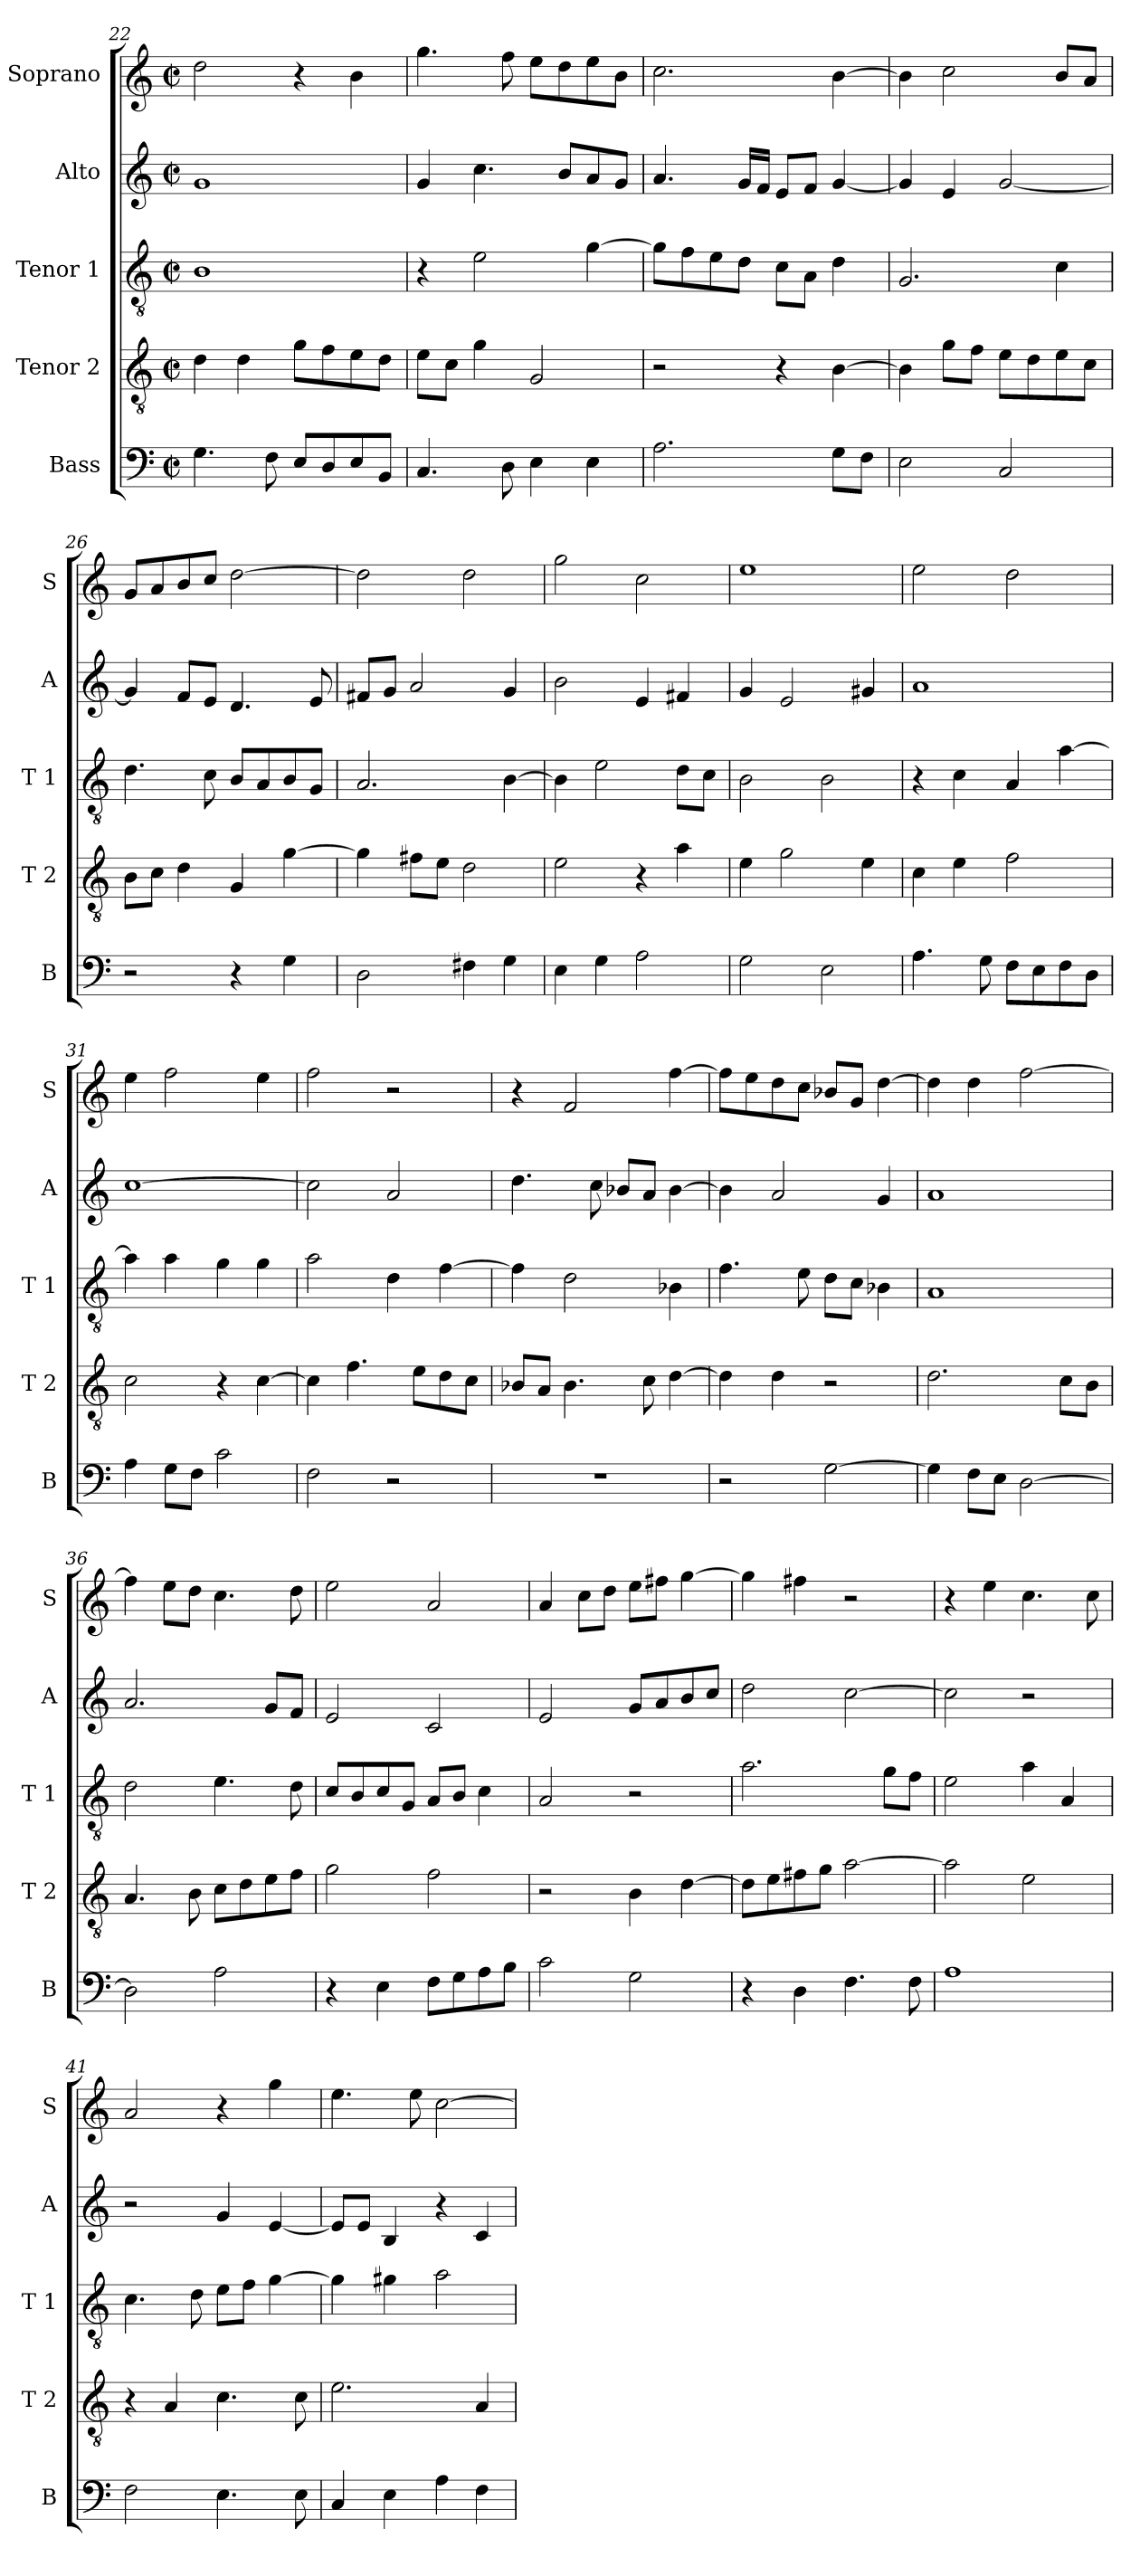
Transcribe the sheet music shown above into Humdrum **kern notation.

**kern	**kern	**kern	**kern	**kern
*part5	*part4	*part3	*part2	*part1
*staff5	*staff4	*staff3	*staff2	*staff1
*I"Bass	*I"Tenor 2	*I"Tenor 1	*I"Alto	*I"Soprano
*I'B	*I'T 2	*I'T 1	*I'A	*I'S
!!LO:PB:g=z
*clefF4	*clefGv2	*clefGv2	*clefG2	*clefG2
*k[]	*k[]	*k[]	*k[]	*k[]
*C:	*C:	*C:	*C:	*C:
*M2/2	*M2/2	*M2/2	*M2/2	*M2/2
*met(c|)	*met(c|)	*met(c|)	*met(c|)	*met(c|)
=22	=22	=22	=22	=22
4.G\	4d\	1B	1g	2dd\
.	4d\	.	.	.
8F\	.	.	.	.
8E/L	8g\L	.	.	4r
8D/	8f\	.	.	.
8E/	8e\	.	.	4b\
8BB/J	8d\J	.	.	.
=23	=23	=23	=23	=23
4.C/	8e\L	4r	4g/	4.gg\
.	8c\J	.	.	.
.	4g\	2e\	4.cc\	.
8D\	.	.	.	8ff\
4E\	2G/	.	.	8ee\L
.	.	.	8b/L	8dd\
4E\	.	[4g\	8a/	8ee\
.	.	.	8g/J	8b\J
=24	=24	=24	=24	=24
2.A\	2r	8g\L]	4.a/	2.cc\
.	.	8f\	.	.
.	.	8e\	.	.
.	.	8d\J	16g/LL	.
.	.	.	16f/JJ	.
.	4r	8c\L	8e/L	.
.	.	8A\J	8f/J	.
8G\L	[4B\	4d\	[4g/	[4b\
8F\J	.	.	.	.
=25	=25	=25	=25	=25
2E\	4B\]	2.G/	4g/]	4b\]
.	8g\L	.	4e/	2cc\
.	8f\J	.	.	.
2C/	8e\L	.	[2g/	.
.	8d\	.	.	.
.	8e\	4c\	.	8b/L
.	8c\J	.	.	8a/J
=26	=26	=26	=26	=26
2r	8B\L	4.d\	4g/]	8g/L
.	8c\J	.	.	8a/
.	4d\	.	8f/L	8b/
.	.	8c\	8e/J	8cc/J
4r	4G/	8B/L	4.d/	[2dd\
.	.	8A/	.	.
4G\	[4g\	8B/	.	.
.	.	8G/J	8e/	.
!!LO:LB:g=z
=27	=27	=27	=27	=27
2D\	4g\]	2.A/	8f#X/L	2dd\]
.	.	.	8g/J	.
.	8f#X\L	.	2a/	.
.	8e\J	.	.	.
4F#X\	2d\	.	.	2dd\
4G\	.	[4B\	4g/	.
=28	=28	=28	=28	=28
4E\	2e\	4B\]	2b\	2gg\
4G\	.	2e\	.	.
2A\	4r	.	4e/	2cc\
.	4a\	8d\L	4f#X/	.
.	.	8c\J	.	.
=29	=29	=29	=29	=29
2G\	4e\	2B\	4g/	1ee
.	2g\	.	2e/	.
2E\	.	2B\	.	.
.	4e\	.	4g#X/	.
=30	=30	=30	=30	=30
4.A\	4c\	4r	1a	2ee\
.	4e\	4c\	.	.
8G\	.	.	.	.
8F\L	2f\	4A/	.	2dd\
8E\	.	.	.	.
8F\	.	[4a\	.	.
8D\J	.	.	.	.
=31	=31	=31	=31	=31
4A\	2c\	4a\]	[1cc	4ee\
8G\L	.	4a\	.	2ff\
8F\J	.	.	.	.
2c\	4r	4g\	.	.
.	[4c\	4g\	.	4ee\
!!LO:PB:g=z
=32	=32	=32	=32	=32
2F\	4c\]	2a\	2cc\]	2ff\
.	4.f\	.	.	.
2r	.	4d\	2a/	2r
.	8e\L	.	.	.
.	8d\	[4f\	.	.
.	8c\J	.	.	.
=33	=33	=33	=33	=33
1r	8B-X/L	4f\]	4.dd\	4r
.	8A/J	.	.	.
.	4.B-\	2d\	.	2f/
.	.	.	8cc\	.
.	.	.	8b-X/L	.
.	8c\	.	8a/J	.
.	[4d\	4B-X\	[4b-\	[4ff\
=34	=34	=34	=34	=34
2r	4d\]	4.f\	4b-\]	8ff\L]
.	.	.	.	8ee\
.	4d\	.	2a/	8dd\
.	.	8e\	.	8cc\J
[2G\	2r	8d\L	.	8b-X/L
.	.	8c\J	.	8g/J
.	.	4B-X\	4g/	[4dd\
=35	=35	=35	=35	=35
4G\]	2.d\	1A	1a	4dd\]
8F\L	.	.	.	4dd\
8E\J	.	.	.	.
[2D\	.	.	.	[2ff\
.	8c\L	.	.	.
.	8B\J	.	.	.
=36	=36	=36	=36	=36
2D\]	4.A/	2d\	2.a/	4ff\]
.	.	.	.	8ee\L
.	8B\	.	.	8dd\J
2A\	8c\L	4.e\	.	4.cc\
.	8d\	.	.	.
.	8e\	.	8g/L	.
.	8f\J	8d\	8f/J	8dd\
!!LO:LB:g=z
=37	=37	=37	=37	=37
4r	2g\	8c/L	2e/	2ee\
.	.	8B/	.	.
4E\	.	8c/	.	.
.	.	8G/J	.	.
8F\L	2f\	8A/L	2c/	2a/
8G\	.	8B/J	.	.
8A\	.	4c\	.	.
8B\J	.	.	.	.
=38	=38	=38	=38	=38
2c\	2r	2A/	2e/	4a/
.	.	.	.	8cc\L
.	.	.	.	8dd\J
2G\	4B\	2r	8g/L	8ee\L
.	.	.	8a/	8ff#X\J
.	[4d\	.	8b/	[4gg\
.	.	.	8cc/J	.
=39	=39	=39	=39	=39
4r	8d\L]	2.a\	2dd\	4gg\]
.	8e\	.	.	.
4D\	8f#X\	.	.	4ff#X\
.	8g\J	.	.	.
4.F\	[2a\	.	[2cc\	2r
.	.	8g\L	.	.
8F\	.	8f\J	.	.
=40	=40	=40	=40	=40
1A	2a\]	2e\	2cc\]	4r
.	.	.	.	4ee\
.	2e\	4a\	2r	4.cc\
.	.	4A/	.	.
.	.	.	.	8cc\
=41	=41	=41	=41	=41
2F\	4r	4.c\	2r	2a/
.	4A/	.	.	.
.	.	8d\	.	.
4.E\	4.c\	8e\L	4g/	4r
.	.	8f\J	.	.
.	.	[4g\	[4e/	4gg\
8E\	8c\	.	.	.
!!LO:PB:g=z
=42	=42	=42	=42	=42
4C/	2.e\	4g\]	8e/L]	4.ee\
.	.	.	8e/J	.
4E\	.	4g#X\	4B/	.
.	.	.	.	8ee\
4A\	.	2a\	4r	[2cc\
4F\	4A/	.	4c/	.
=	=	=	=	=
*-	*-	*-	*-	*-
